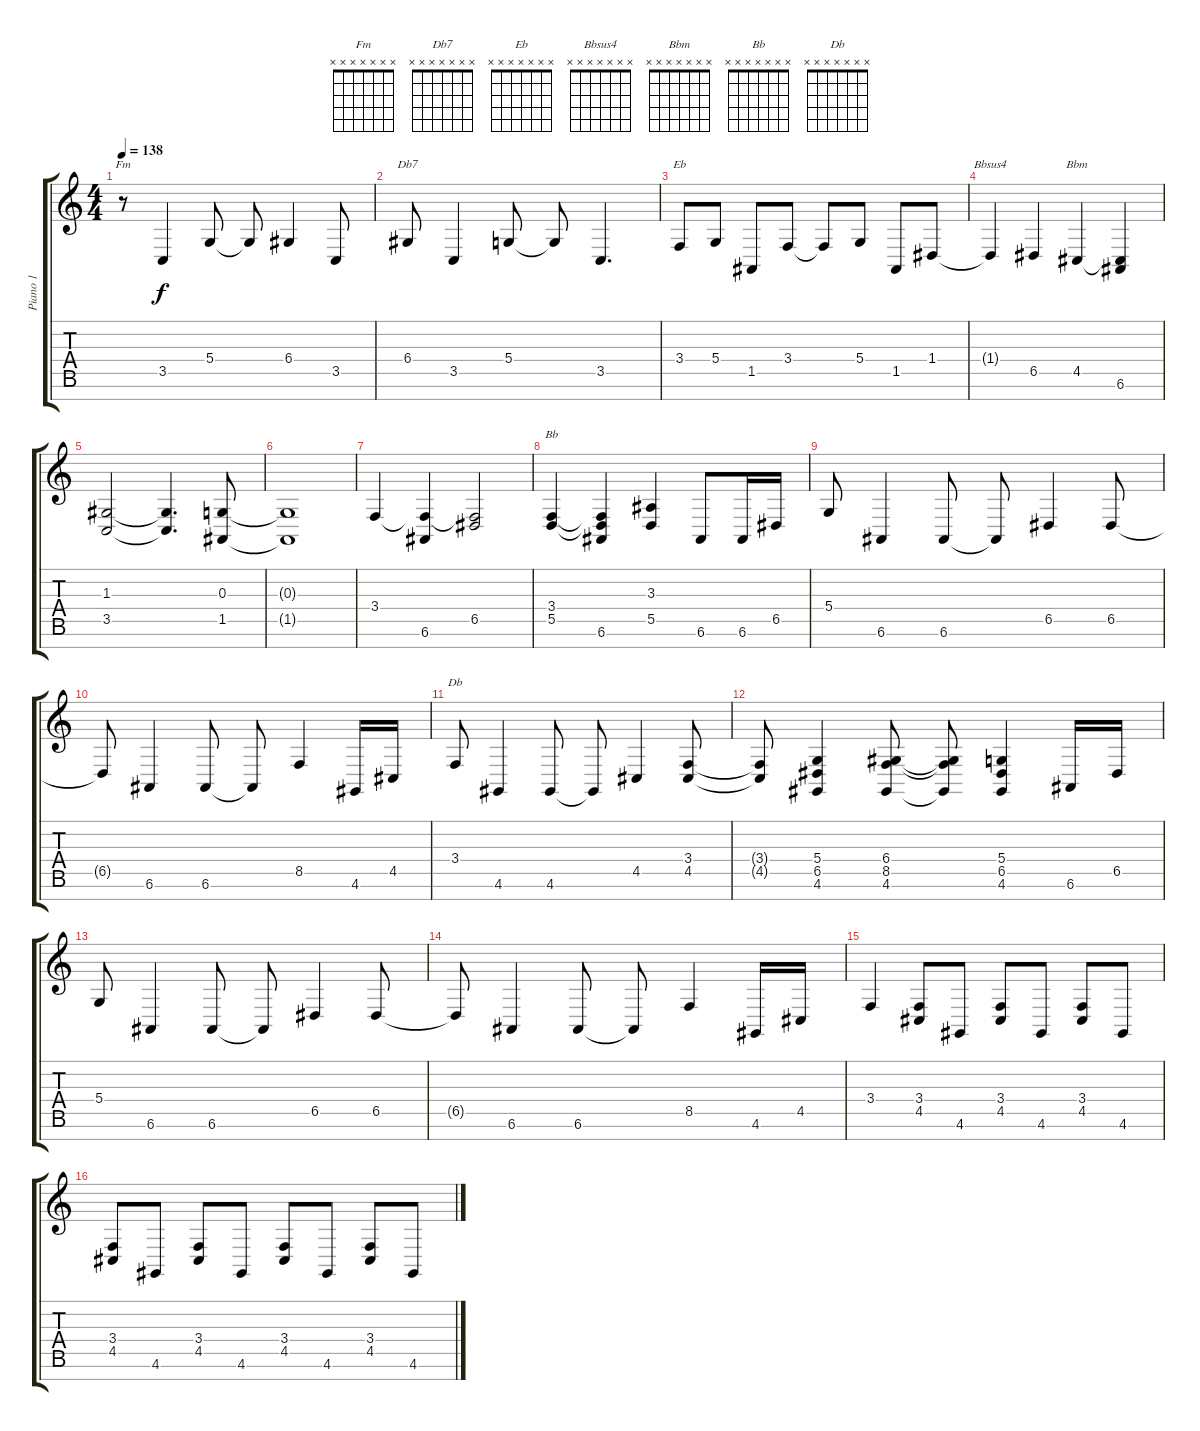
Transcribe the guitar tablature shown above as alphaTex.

\track ("Piano 1" "Piano 1") {instrument acousticgrandpiano}
\staff {score tabs}
\tuning (E4 B3 G3 D3 A2 E2 B1) {hide}
\chord ("Fm" x x x x x x x) {firstfret 0}
\chord ("Db7" x x x x x x x) {firstfret 0}
\chord ("Eb" x x x x x x x) {firstfret 0}
\chord ("Bbsus4" x x x x x x x) {firstfret 0}
\chord ("Bbm" x x x x x x x) {firstfret 0}
\chord ("Bb" x x x x x x x) {firstfret 0}
\chord ("Db" x x x x x x x) {firstfret 0}
\ts (4 4)
\tempo 138
\clef g2
\ks c
r.8{ch "Fm" dy f} 3.5.4 5.4.8 5.4{t}.8 6.4.4 3.5.8 |
6.4.8{ch "Db7"} 3.5.4 5.4.8 5.4{t}.8 3.5.4{d} |
3.4.8{ch "Eb"} 5.4.8 1.5.8 3.4.8 3.4{t}.8 5.4.8 1.5.8 1.4.8 |
1.4{t}.4{ch "Bbsus4"} 6.5.4 4.5.4{ch "Bbm"} (4.5{t} 6.6).4 |
(1.3 3.5).2 (1.3{t} 3.5{t}).4{d} (0.3 1.5).8 |
(0.3{t} 1.5{t}).1 |
3.4.4 (3.4{t} 6.6).4 (3.4{t} 6.5).2 |
(3.4 5.5).4{ch "Bb"} (3.4{t} 5.5{t} 6.6).4 (3.3 5.5).4 6.6.8 6.6.16 6.5.16 |
5.4.8 6.6.4 6.6.8 6.6{t}.8 6.5.4 6.5.8 |
6.5{t}.8 6.6.4 6.6.8 6.6{t}.8 8.5.4 4.6.16 4.5.16 |
3.4.8{ch "Db"} 4.6.4 4.6.8 4.6{t}.8 4.5.4 (3.4 4.5).8 |
(3.4{t} 4.5{t}).8 (5.4 6.5 4.6).4 (6.4 8.5 4.6).8 (6.4{t} 8.5{t} 4.6{t}).8 (5.4 6.5 4.6).4 6.6.16 6.5.16 |
5.4.8 6.6.4 6.6.8 6.6{t}.8 6.5.4 6.5.8 |
6.5{t}.8 6.6.4 6.6.8 6.6{t}.8 8.5.4 4.6.16 4.5.16 |
3.4.4 (3.4 4.5).8 4.6.8 (3.4 4.5).8 4.6.8 (3.4 4.5).8 4.6.8 |
(3.4 4.5).8 4.6.8 (3.4 4.5).8 4.6.8 (3.4 4.5).8 4.6.8 (3.4 4.5).8 4.6.8
